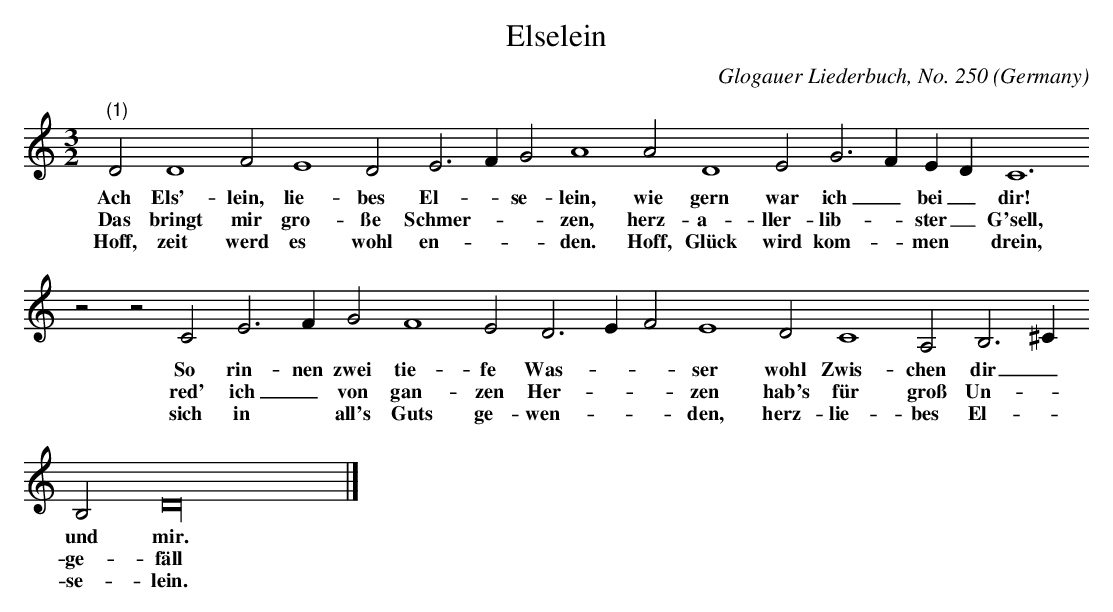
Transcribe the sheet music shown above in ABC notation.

X:1
T:Elselein
C:Glogauer Liederbuch, No. 250
O:Germany
M:3/2
L:1/2
K:D dor
"(1)" D D2 F E2 D E > F G A2 A D2 E G > F E/ D/ C3
w:Ach Els'- lein, lie- bes El- * se- lein, wie gern war ich _ bei _ dir!
w:Das bringt mir gro- ße Schmer- * * zen, herz- a- ller- lib- * ster _ G'sell,
w:Hoff, zeit werd es wohl en- * * den. Hoff, Glück wird kom- *  men * drein,
z z C E > F G F2 E D > E F E2 D C2 A, B, > ^C
w:So rin- nen zwei tie- fe Was- * * ser wohl Zwis- chen dir _
w:red' ich _ von gan- zen Her- * * zen  hab's für groß Un- *
w:sich in * all's Guts ge- wen- * * den,  herz- lie- bes El- *
B, D8 |]
w:und mir.
w:ge- fäll
w:se- lein.
